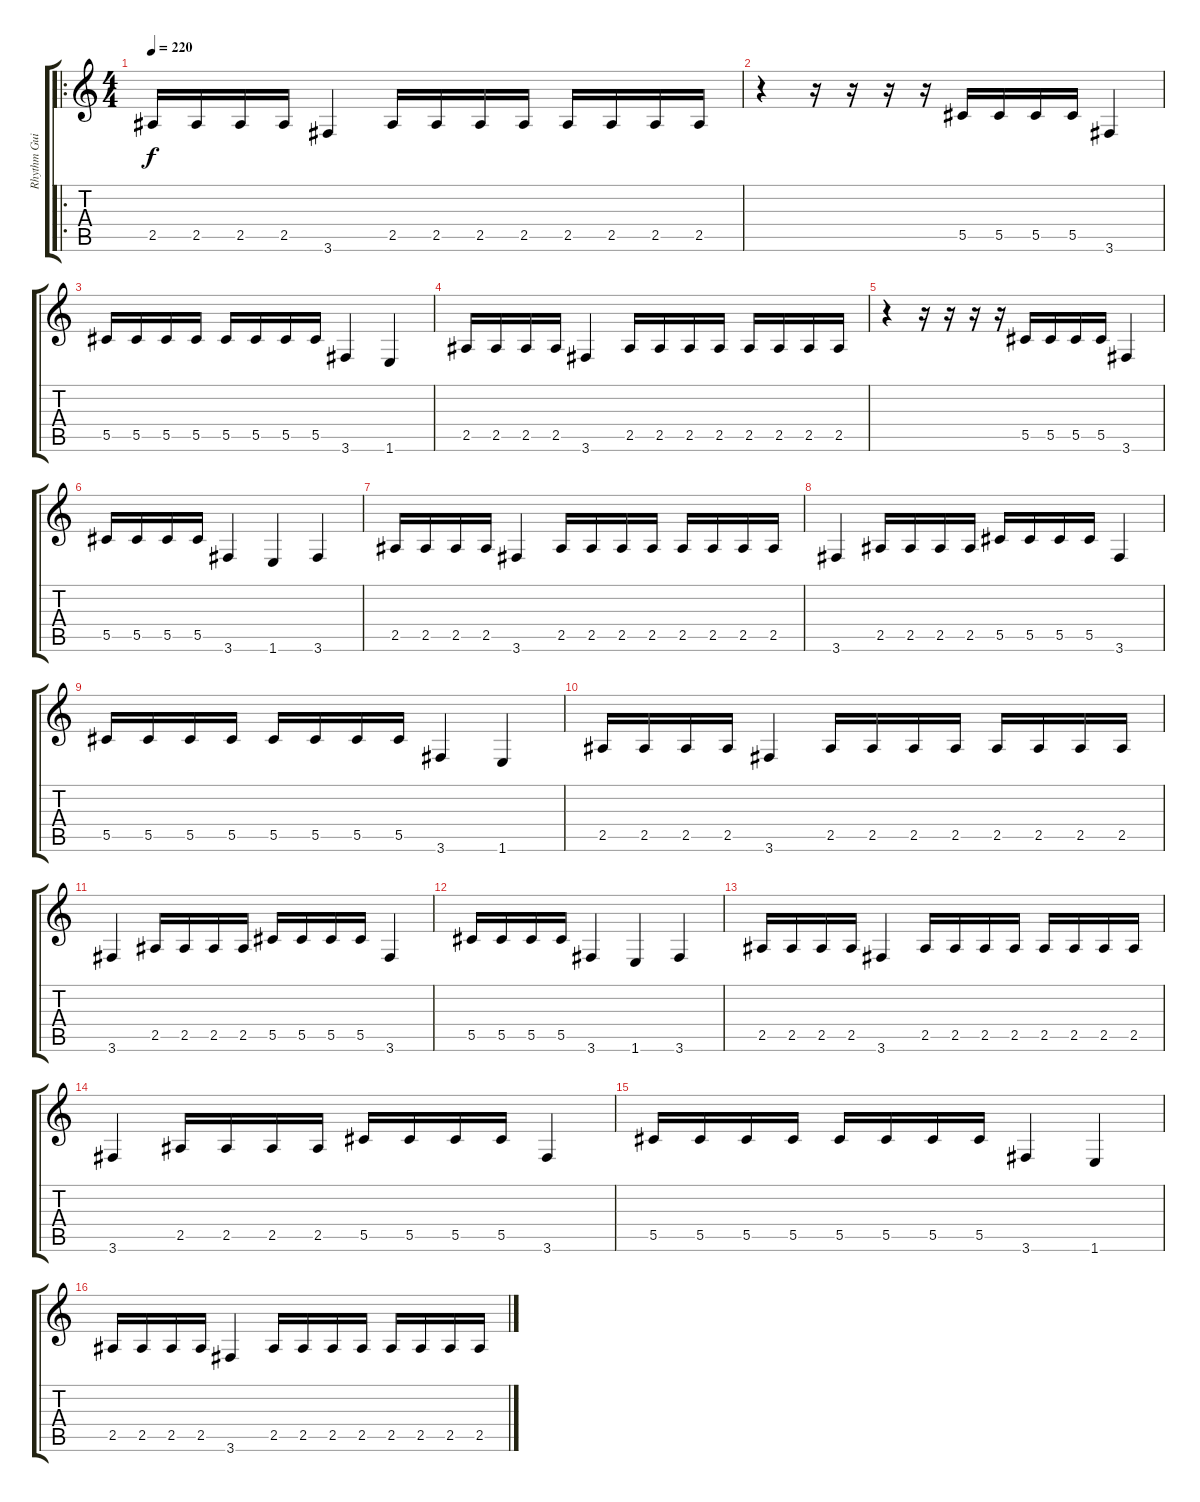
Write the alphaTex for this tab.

\track ("Rhythm Guitar I" "Rhythm Gui") {instrument distortionguitar}
\staff {score tabs}
\tuning (Eb4 Bb3 Gb3 Db3 Ab2 Eb2) {hide}
\ro
\ts (4 4)
\tempo 220
\clef g2
\ks c
2.5.16{dy f instrument distortionguitar} 2.5.16 2.5.16 2.5.16 3.6.4 2.5.16 2.5.16 2.5.16 2.5.16 2.5.16 2.5.16 2.5.16 2.5.16 |
r.4 r.16 r.16 r.16 r.16 5.5.16 5.5.16 5.5.16 5.5.16 3.6.4 |
5.5.16 5.5.16 5.5.16 5.5.16 5.5.16 5.5.16 5.5.16 5.5.16 3.6.4 1.6.4 |
2.5.16 2.5.16 2.5.16 2.5.16 3.6.4 2.5.16 2.5.16 2.5.16 2.5.16 2.5.16 2.5.16 2.5.16 2.5.16 |
r.4 r.16 r.16 r.16 r.16 5.5.16 5.5.16 5.5.16 5.5.16 3.6.4 |
5.5.16 5.5.16 5.5.16 5.5.16 3.6.4 1.6.4 3.6.4 |
2.5.16 2.5.16 2.5.16 2.5.16 3.6.4 2.5.16 2.5.16 2.5.16 2.5.16 2.5.16 2.5.16 2.5.16 2.5.16 |
3.6.4 2.5.16 2.5.16 2.5.16 2.5.16 5.5.16 5.5.16 5.5.16 5.5.16 3.6.4 |
5.5.16 5.5.16 5.5.16 5.5.16 5.5.16 5.5.16 5.5.16 5.5.16 3.6.4 1.6.4 |
2.5.16 2.5.16 2.5.16 2.5.16 3.6.4 2.5.16 2.5.16 2.5.16 2.5.16 2.5.16 2.5.16 2.5.16 2.5.16 |
3.6.4 2.5.16 2.5.16 2.5.16 2.5.16 5.5.16 5.5.16 5.5.16 5.5.16 3.6.4 |
5.5.16 5.5.16 5.5.16 5.5.16 3.6.4 1.6.4 3.6.4 |
2.5.16 2.5.16 2.5.16 2.5.16 3.6.4 2.5.16 2.5.16 2.5.16 2.5.16 2.5.16 2.5.16 2.5.16 2.5.16 |
3.6.4 2.5.16 2.5.16 2.5.16 2.5.16 5.5.16 5.5.16 5.5.16 5.5.16 3.6.4 |
5.5.16 5.5.16 5.5.16 5.5.16 5.5.16 5.5.16 5.5.16 5.5.16 3.6.4 1.6.4 |
2.5.16 2.5.16 2.5.16 2.5.16 3.6.4 2.5.16 2.5.16 2.5.16 2.5.16 2.5.16 2.5.16 2.5.16 2.5.16
